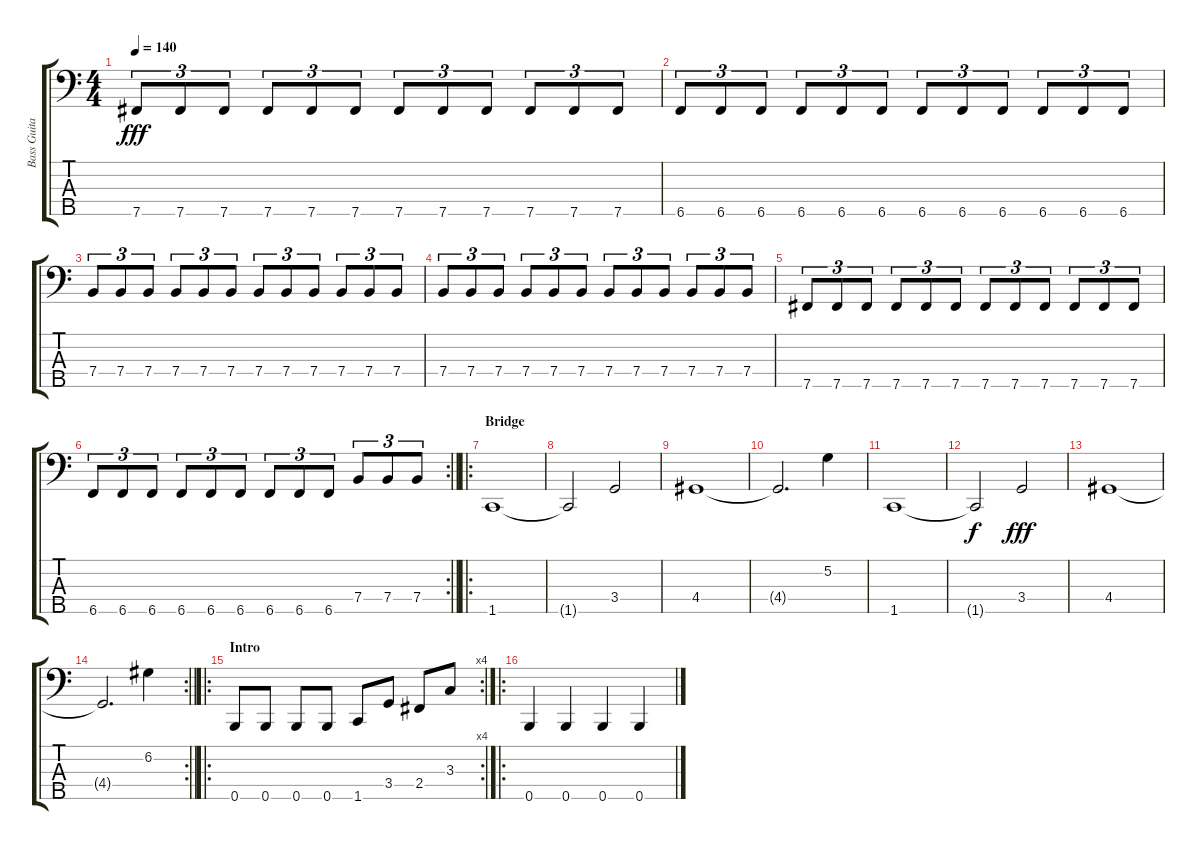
\track ("Bass Guitar" "Bass Guita") {instrument electricbassfinger}
\staff {score tabs}
\tuning (Gb2 D2 A1 E1 B0) {hide}
\ts (4 4)
\tempo 140
\clef f4
\ks c
7.5.8{tu (3 2) dy fff} 7.5.8{tu (3 2)} 7.5.8{tu (3 2)} 7.5.8{tu (3 2)} 7.5.8{tu (3 2)} 7.5.8{tu (3 2)} 7.5.8{tu (3 2)} 7.5.8{tu (3 2)} 7.5.8{tu (3 2)} 7.5.8{tu (3 2)} 7.5.8{tu (3 2)} 7.5.8{tu (3 2)} |
6.5.8{tu (3 2)} 6.5.8{tu (3 2)} 6.5.8{tu (3 2)} 6.5.8{tu (3 2)} 6.5.8{tu (3 2)} 6.5.8{tu (3 2)} 6.5.8{tu (3 2)} 6.5.8{tu (3 2)} 6.5.8{tu (3 2)} 6.5.8{tu (3 2)} 6.5.8{tu (3 2)} 6.5.8{tu (3 2)} |
7.4.8{tu (3 2)} 7.4.8{tu (3 2)} 7.4.8{tu (3 2)} 7.4.8{tu (3 2)} 7.4.8{tu (3 2)} 7.4.8{tu (3 2)} 7.4.8{tu (3 2)} 7.4.8{tu (3 2)} 7.4.8{tu (3 2)} 7.4.8{tu (3 2)} 7.4.8{tu (3 2)} 7.4.8{tu (3 2)} |
7.4.8{tu (3 2)} 7.4.8{tu (3 2)} 7.4.8{tu (3 2)} 7.4.8{tu (3 2)} 7.4.8{tu (3 2)} 7.4.8{tu (3 2)} 7.4.8{tu (3 2)} 7.4.8{tu (3 2)} 7.4.8{tu (3 2)} 7.4.8{tu (3 2)} 7.4.8{tu (3 2)} 7.4.8{tu (3 2)} |
7.5.8{tu (3 2)} 7.5.8{tu (3 2)} 7.5.8{tu (3 2)} 7.5.8{tu (3 2)} 7.5.8{tu (3 2)} 7.5.8{tu (3 2)} 7.5.8{tu (3 2)} 7.5.8{tu (3 2)} 7.5.8{tu (3 2)} 7.5.8{tu (3 2)} 7.5.8{tu (3 2)} 7.5.8{tu (3 2)} |
\rc 2
\barLineRight lightlight
6.5.8{tu (3 2)} 6.5.8{tu (3 2)} 6.5.8{tu (3 2)} 6.5.8{tu (3 2)} 6.5.8{tu (3 2)} 6.5.8{tu (3 2)} 6.5.8{tu (3 2)} 6.5.8{tu (3 2)} 6.5.8{tu (3 2)} 7.4.8{tu (3 2)} 7.4.8{tu (3 2)} 7.4.8{tu (3 2)} |
\ro
\section ("" "Bridge")
1.5.1 |
1.5{t}.2 3.4.2 |
4.4.1 |
4.4{t}.2{d} 5.2.4 |
1.5.1 |
1.5{t}.2{dy f} 3.4.2{dy fff} |
4.4.1 |
\rc 2
\barLineRight lightlight
4.4{t}.2{d} 6.2.4 |
\ro
\rc 4
\section ("" "Intro")
0.5.8 0.5.8 0.5.8 0.5.8 1.5.8 3.4.8 2.4.8 3.3.8 |
\ro
0.5.4 0.5.4 0.5.4 0.5.4
